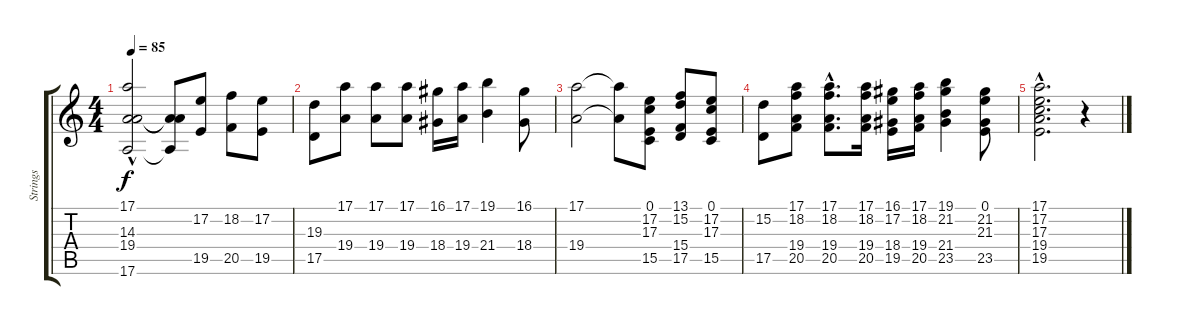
\track ("Strings" "Strings") {instrument stringensemble1}
\staff {score tabs}
\tuning (E4 B3 G3 D3 A2 E2) {hide}
\ts (4 4)
\tempo 85
\clef g2
\ks c
(17.1{hac} 14.3 19.4 17.6).2{dy f} (14.3{t} 19.4{t} 17.6{t}).8 (17.2 19.5).8 (18.2 20.5).8 (17.2 19.5).8 |
(19.3 17.5).8 (17.1 19.4).8 (17.1 19.4).8 (17.1 19.4).8 (16.1 18.4).16 (17.1 19.4).16 (19.1 21.4).4 (16.1 18.4).8 |
(17.1 19.4).2 (17.1{t} 19.4{t}).8 (0.1 17.2 17.3 15.5).8 (13.1 15.2 15.4 17.5).8 (0.1 17.2 17.3 15.5).8 |
(15.2 17.5).8 (17.1 18.2 19.4 20.5).8 (17.1{hac} 18.2{hac} 19.4{hac} 20.5{hac}).8{d} (17.1 18.2 19.4 20.5).16 (16.1 17.2 18.4 19.5).16 (17.1 18.2 19.4 20.5).16 (19.1 21.2 21.4 23.5).4 (0.1 21.2 21.3 23.5).8 |
(17.1{hac} 17.2{hac} 17.3{hac} 19.4{hac} 19.5{hac}).2{d} r.4
